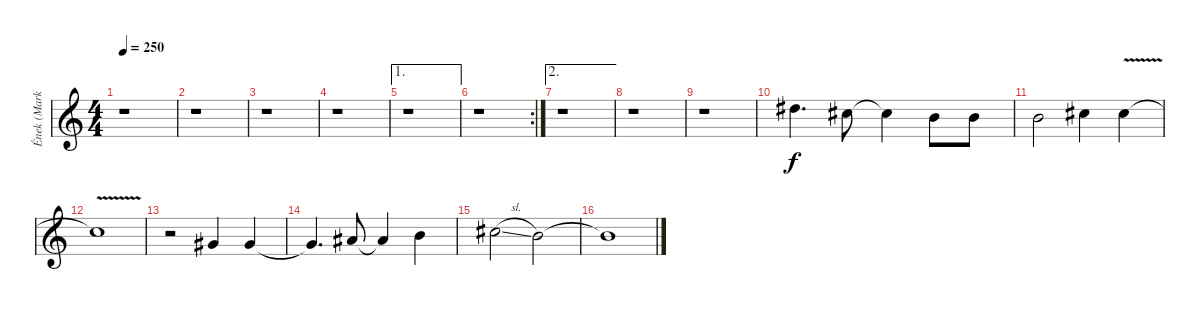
\track ("Ének (Mark Boals)" "Ének (Mark") {instrument tenorsax}
\staff {score}
\tuning (E4 B3 G3 D3 A2 E2) {hide}
\ts (4 4)
\tempo 250
\clef g2
\ks c
r.1{dy f} |
r.1 |
r.1 |
r.1 |
\ae 1
r.1 |
\rc 2
r.1 |
\ae 2
r.1 |
r.1 |
r.1 |
11.1.4{d} 9.1.8 9.1{t}.4 7.1.8 7.1.8 |
7.1.2 9.1.4 9.1{v}.4 |
9.1{t}.1 |
r.2 4.1.4 4.1.4 |
4.1{t}.4{d} 6.1.8 6.1{t}.4 7.1.4 |
9.1{sl}.2 7.1.2 |
7.1{t}.1
